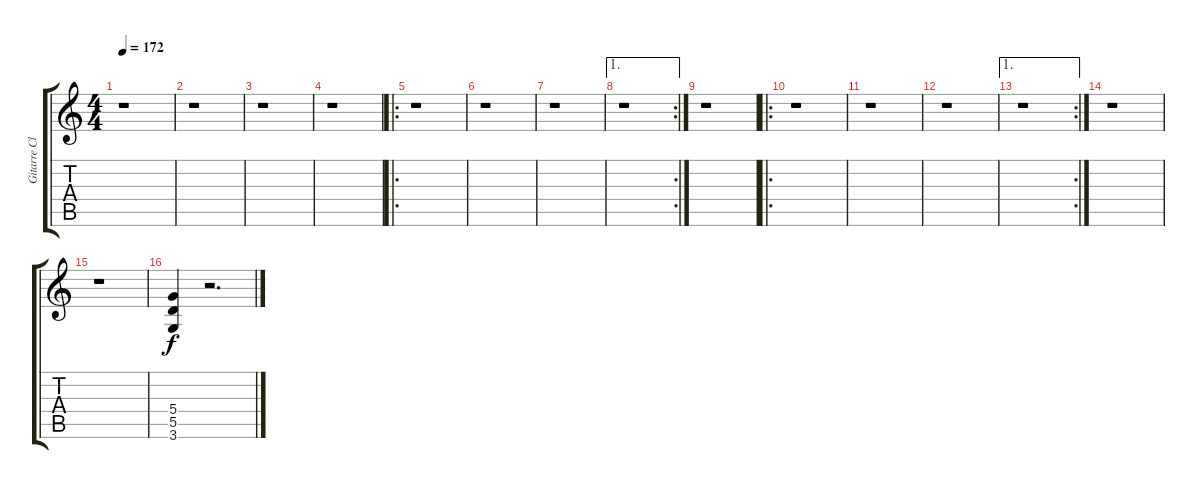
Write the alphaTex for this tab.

\track ("Gitarre Clean" "Gitarre Cl") {instrument acousticguitarsteel}
\staff {score tabs}
\tuning (E4 B3 G3 D3 A2 E2) {hide}
\ts (4 4)
\tempo 172
\clef g2
\ks c
r.1{dy f} |
r.1 |
r.1 |
r.1 |
\ro
r.1 |
r.1 |
r.1 |
\ae 1
\rc 2
r.1 |
r.1 |
\ro
r.1 |
r.1 |
r.1 |
\ae 1
\rc 2
r.1 |
r.1 |
r.1 |
(5.4 5.5 3.6).4 r.2{d}
